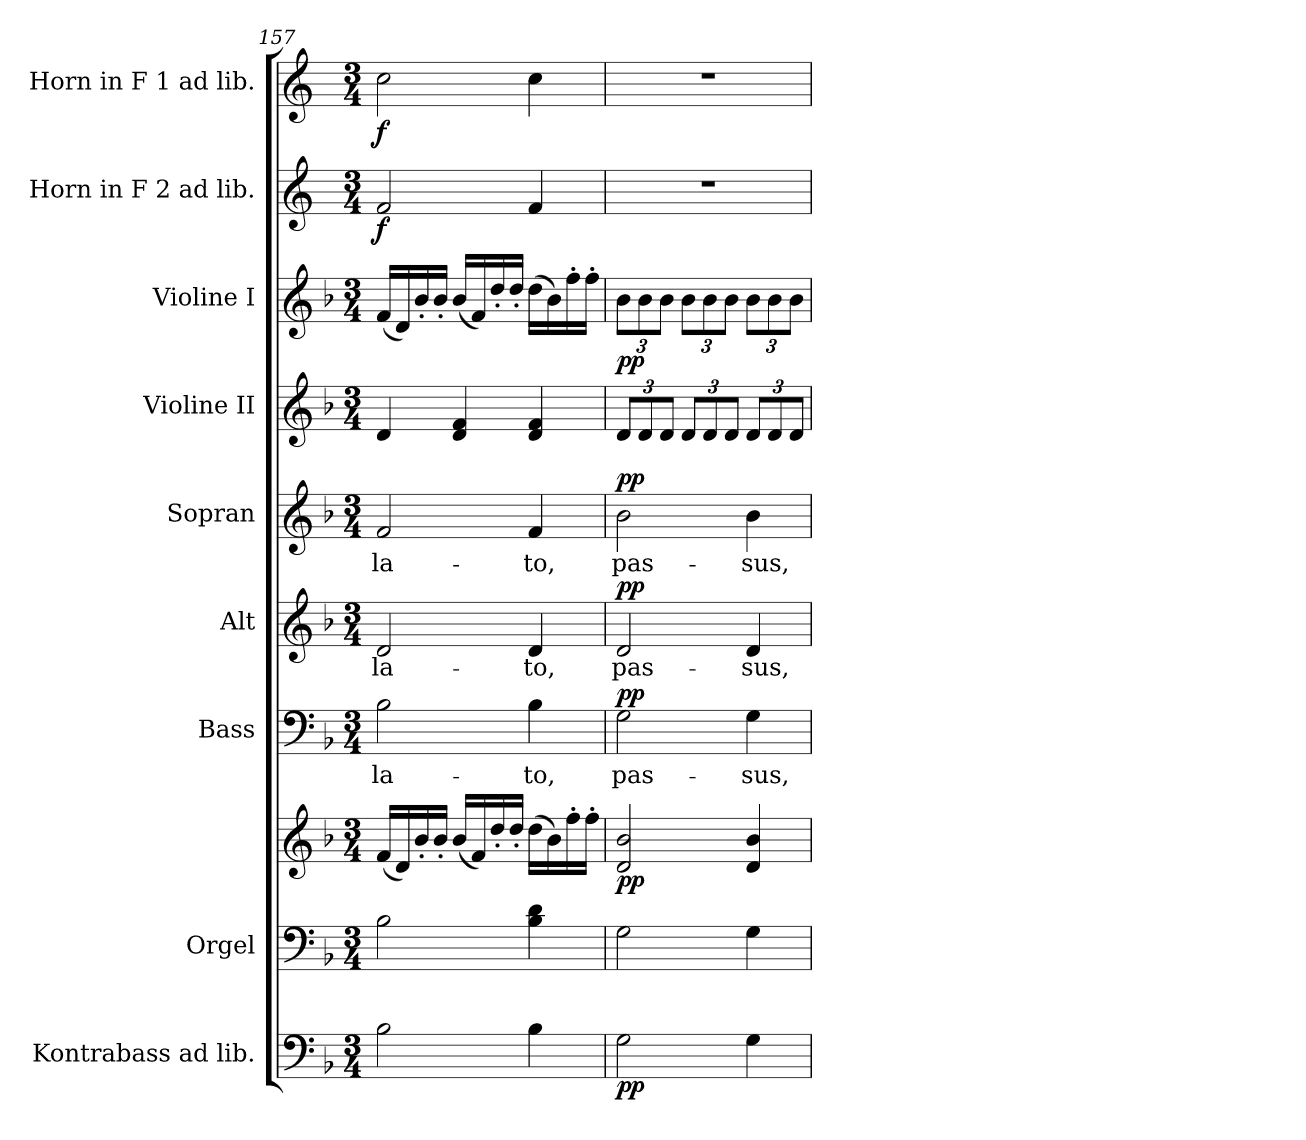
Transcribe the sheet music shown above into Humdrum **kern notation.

**kern	**dynam	**kern	**kern	**dynam	**kern	**text	**dynam	**kern	**text	**dynam	**kern	**text	**dynam	**kern	**kern	**dynam	**kern	**dynam	**kern	**dynam
*part9	*part9	*part8	*part8	*part8	*part7	*part7	*part7	*part6	*part6	*part6	*part5	*part5	*part5	*part4	*part3	*part3	*part2	*part2	*part1	*part1
*staff10	*staff10	*staff9	*staff8	*staff8/9	*staff7	*staff7	*staff7	*staff6	*staff6	*staff6	*staff5	*staff5	*staff5	*staff4	*staff3	*staff3	*staff2	*staff2	*staff1	*staff1
*I"Kontrabass ad lib.	*	*I"Orgel	*	*	*I"Bass	*	*	*I"Alt	*	*	*I"Sopran	*	*	*I"Violine II	*I"Violine I	*	*I"Horn in F 2 ad lib.	*	*I"Horn in F 1 ad lib.	*
*I'Kb.	*	*I'Org.	*	*	*I'B.	*	*	*I'A.	*	*	*I'S.	*	*	*I'Vl. II	*I'Vl. I	*	*	*	*	*
*clefF4	*	*clefF4	*clefG2	*	*clefF4	*	*	*clefG2	*	*	*clefG2	*	*	*clefG2	*clefG2	*	*clefG2	*	*clefG2	*
*ITrd7c12	*	*	*	*	*	*	*	*	*	*	*	*	*	*	*	*	*ITrd4c7	*	*ITrd4c7	*
*k[b-]	*	*k[b-]	*k[b-]	*	*k[b-]	*	*	*k[b-]	*	*	*k[b-]	*	*	*k[b-]	*k[b-]	*	*k[b-]	*	*k[b-]	*
*F:	*	*F:	*F:	*	*F:	*	*	*F:	*	*	*F:	*	*	*F:	*F:	*	*F:	*	*F:	*
*M3/4	*	*M3/4	*M3/4	*	*M3/4	*	*	*M3/4	*	*	*M3/4	*	*	*M3/4	*M3/4	*	*M3/4	*	*M3/4	*
=157	=157	=157	=157	=157	=157	=157	=157	=157	=157	=157	=157	=157	=157	=157	=157	=157	=157	=157	=157	=157
!	!	!	!	!	!	!LO:LY:b	!	!	!LO:LY:b	!	!	!LO:LY:b	!	!	!	!	!	!LO:DY:b	!	!LO:DY:b
2BB-\	.	2B-\	(<16f/LL	.	2B-\	-la-	.	2d/	-la-	.	2f/	-la-	.	4d/	(<16f/LL	.	2B-/	f	2f\	f
.	.	.	16d/)	.	.	.	.	.	.	.	.	.	.	.	16d/)	.	.	.	.	.
.	.	.	16b-'</	.	.	.	.	.	.	.	.	.	.	.	16b-'</	.	.	.	.	.
.	.	.	16b-'</JJ	.	.	.	.	.	.	.	.	.	.	.	16b-'</JJ	.	.	.	.	.
.	.	.	(<16b-/LL	.	.	.	.	.	.	.	.	.	.	4d/ 4f/	(<16b-/LL	.	.	.	.	.
.	.	.	16f/)	.	.	.	.	.	.	.	.	.	.	.	16f/)	.	.	.	.	.
.	.	.	16dd'</	.	.	.	.	.	.	.	.	.	.	.	16dd'</	.	.	.	.	.
.	.	.	16dd'</JJ	.	.	.	.	.	.	.	.	.	.	.	16dd'</JJ	.	.	.	.	.
!	!	!	!	!	!	!LO:LY:b	!	!	!LO:LY:b	!	!	!LO:LY:b	!	!	!	!	!	!	!	!
4BB-\	.	4B-\ 4d\	(>16dd\LL	.	4B-\	-to,	.	4d/	-to,	.	4f/	-to,	.	4d/ 4f/	(>16dd\LL	.	4B-/	.	4f\	.
.	.	.	16b-\)	.	.	.	.	.	.	.	.	.	.	.	16b-\)	.	.	.	.	.
.	.	.	16ff'>\	.	.	.	.	.	.	.	.	.	.	.	16ff'>\	.	.	.	.	.
.	.	.	16ff'>\JJ	.	.	.	.	.	.	.	.	.	.	.	16ff'>\JJ	.	.	.	.	.
=158	=158	=158	=158	=158	=158	=158	=158	=158	=158	=158	=158	=158	=158	=158	=158	=158	=158	=158	=158	=158
!	!LO:DY:b	!	!	!LO:DY:b	!	!LO:LY:b	!LO:DY:a	!	!LO:LY:b	!LO:DY:a	!	!LO:LY:b	!LO:DY:a	!	!	!LO:DY:b	!	!	!	!
2GG\	pp	2G\	2d/ 2b-/	pp	2G\	pas-	pp	2d/	pas-	pp	2b-\	pas-	pp	12d/L	12b-\L	pp	2.r	.	2.r	.
.	.	.	.	.	.	.	.	.	.	.	.	.	.	12d/	12b-\	.	.	.	.	.
.	.	.	.	.	.	.	.	.	.	.	.	.	.	12d/J	12b-\J	.	.	.	.	.
.	.	.	.	.	.	.	.	.	.	.	.	.	.	12d/L	12b-\L	.	.	.	.	.
.	.	.	.	.	.	.	.	.	.	.	.	.	.	12d/	12b-\	.	.	.	.	.
.	.	.	.	.	.	.	.	.	.	.	.	.	.	12d/J	12b-\J	.	.	.	.	.
!	!	!	!	!	!	!LO:LY:b	!	!	!LO:LY:b	!	!	!LO:LY:b	!	!	!	!	!	!	!	!
4GG\	.	4G\	4d/ 4b-/	.	4G\	-sus,	.	4d/	-sus,	.	4b-\	-sus,	.	12d/L	12b-\L	.	.	.	.	.
.	.	.	.	.	.	.	.	.	.	.	.	.	.	12d/	12b-\	.	.	.	.	.
.	.	.	.	.	.	.	.	.	.	.	.	.	.	12d/J	12b-\J	.	.	.	.	.
=	=	=	=	=	=	=	=	=	=	=	=	=	=	=	=	=	=	=	=	=
*-	*-	*-	*-	*-	*-	*-	*-	*-	*-	*-	*-	*-	*-	*-	*-	*-	*-	*-	*-	*-
